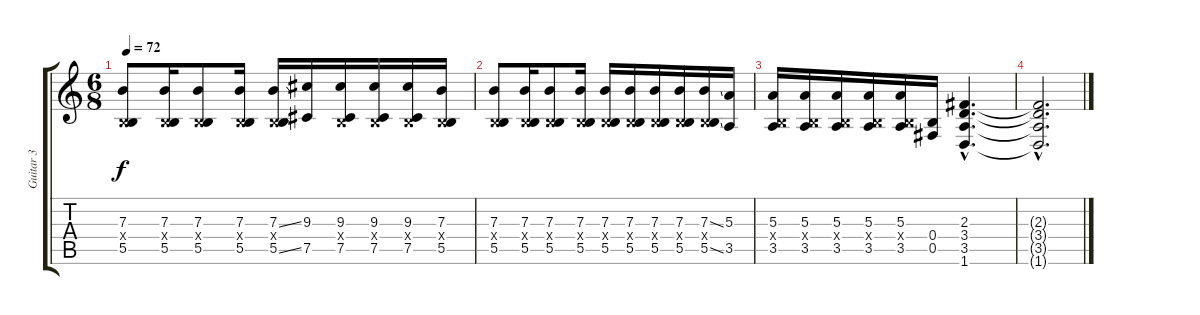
\track ("Guitar 3" "Guitar 3") {instrument overdrivenguitar}
\staff {score tabs}
\tuning (Db4 Ab3 E3 B2 Gb2 Db2) {hide}
\ts (6 8)
\tempo 72
\clef g2
\ks c
(7.3 0.4{x} 5.5).8{dy f} (7.3 0.4{x} 5.5).16 (7.3 0.4{x} 5.5).8 (7.3 0.4{x} 5.5).16 (7.3{ss} 0.4{x} 5.5{ss}).16 (9.3 7.5).16 (9.3 0.4{x} 7.5).16 (9.3 0.4{x} 7.5).16 (9.3 0.4{x} 7.5).16 (7.3 0.4{x} 5.5).16 |
(7.3 0.4{x} 5.5).8 (7.3 0.4{x} 5.5).16 (7.3 0.4{x} 5.5).8 (7.3 0.4{x} 5.5).16 (7.3 0.4{x} 5.5).16 (7.3 0.4{x} 5.5).16 (7.3 0.4{x} 5.5).16 (7.3 0.4{x} 5.5).16 (7.3{ss} 0.4{x} 5.5{ss}).16 (5.3 3.5).16 |
(5.3 0.4{x} 3.5).16 (5.3 0.4{x} 3.5).16 (5.3 0.4{x} 3.5).16 (5.3 0.4{x} 3.5).16 (5.3 0.4{x} 3.5).16 (0.4 0.5).16 (2.3{hac} 3.4{hac} 3.5{hac} 1.6{hac}).4{d} |
(2.3{hac t} 3.4{hac t} 3.5{hac t} 1.6{hac t}).2{d}
